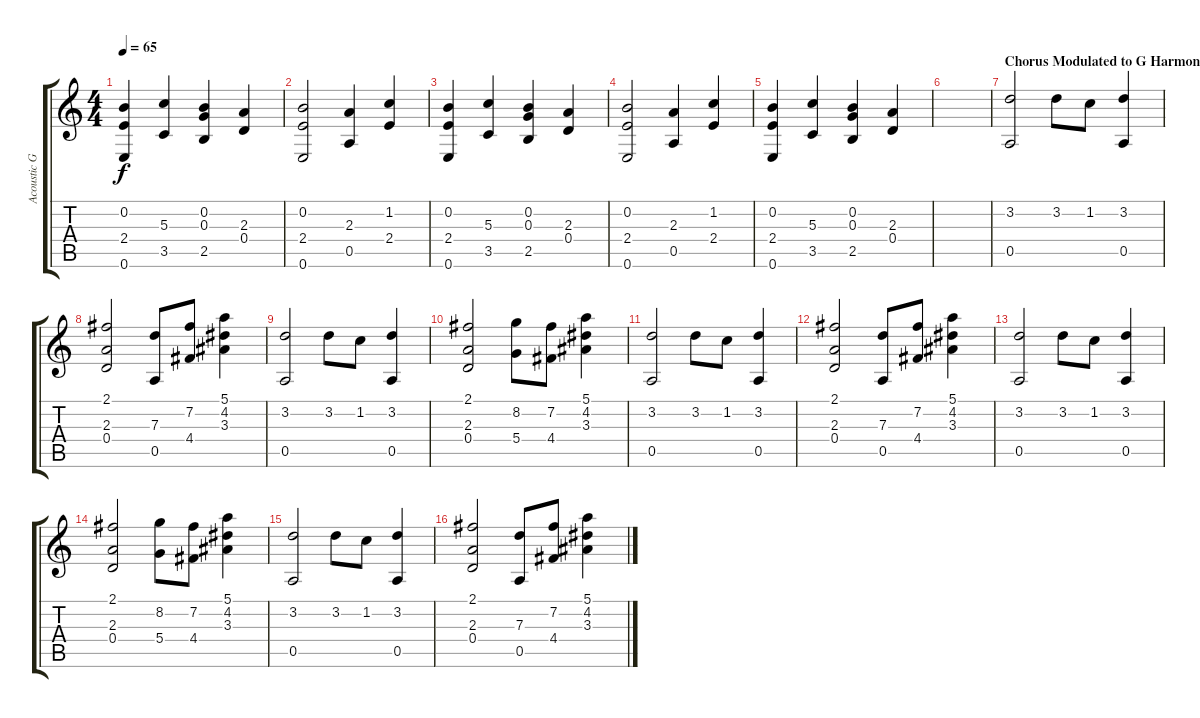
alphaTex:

\track ("Acoustic Guitar (Rhythm 1)" "Acoustic G") {instrument electricguitarclean}
\staff {score tabs}
\tuning (E4 B3 G3 D3 A2 E2) {hide}
\ts (4 4)
\tempo 65
\clef g2
\ks c
(0.2 2.4 0.6).4{dy f} (5.3 3.5).4 (0.2 0.3 2.5).4 (2.3 0.4).4 |
(0.2 2.4 0.6).2 (2.3 0.5).4 (1.2 2.4).4 |
(0.2 2.4 0.6).4 (5.3 3.5).4 (0.2 0.3 2.5).4 (2.3 0.4).4 |
(0.2 2.4 0.6).2 (2.3 0.5).4 (1.2 2.4).4 |
(0.2 2.4 0.6).4 (5.3 3.5).4 (0.2 0.3 2.5).4 (2.3 0.4).4 |
|
\section ("" "Chorus Modulated to G Harmonic Minor")
(3.2 0.5).2 3.2.8 1.2.8 (3.2 0.5).4 |
(2.1 2.3 0.4).2 (7.3 0.5).8 (7.2 4.4).8 (5.1 4.2 3.3).4 |
(3.2 0.5).2 3.2.8 1.2.8 (3.2 0.5).4 |
(2.1 2.3 0.4).2 (8.2 5.4).8 (7.2 4.4).8 (5.1 4.2 3.3).4 |
(3.2 0.5).2 3.2.8 1.2.8 (3.2 0.5).4 |
(2.1 2.3 0.4).2 (7.3 0.5).8 (7.2 4.4).8 (5.1 4.2 3.3).4 |
(3.2 0.5).2 3.2.8 1.2.8 (3.2 0.5).4 |
(2.1 2.3 0.4).2 (8.2 5.4).8 (7.2 4.4).8 (5.1 4.2 3.3).4 |
(3.2 0.5).2 3.2.8 1.2.8 (3.2 0.5).4 |
(2.1 2.3 0.4).2 (7.3 0.5).8 (7.2 4.4).8 (5.1 4.2 3.3).4
